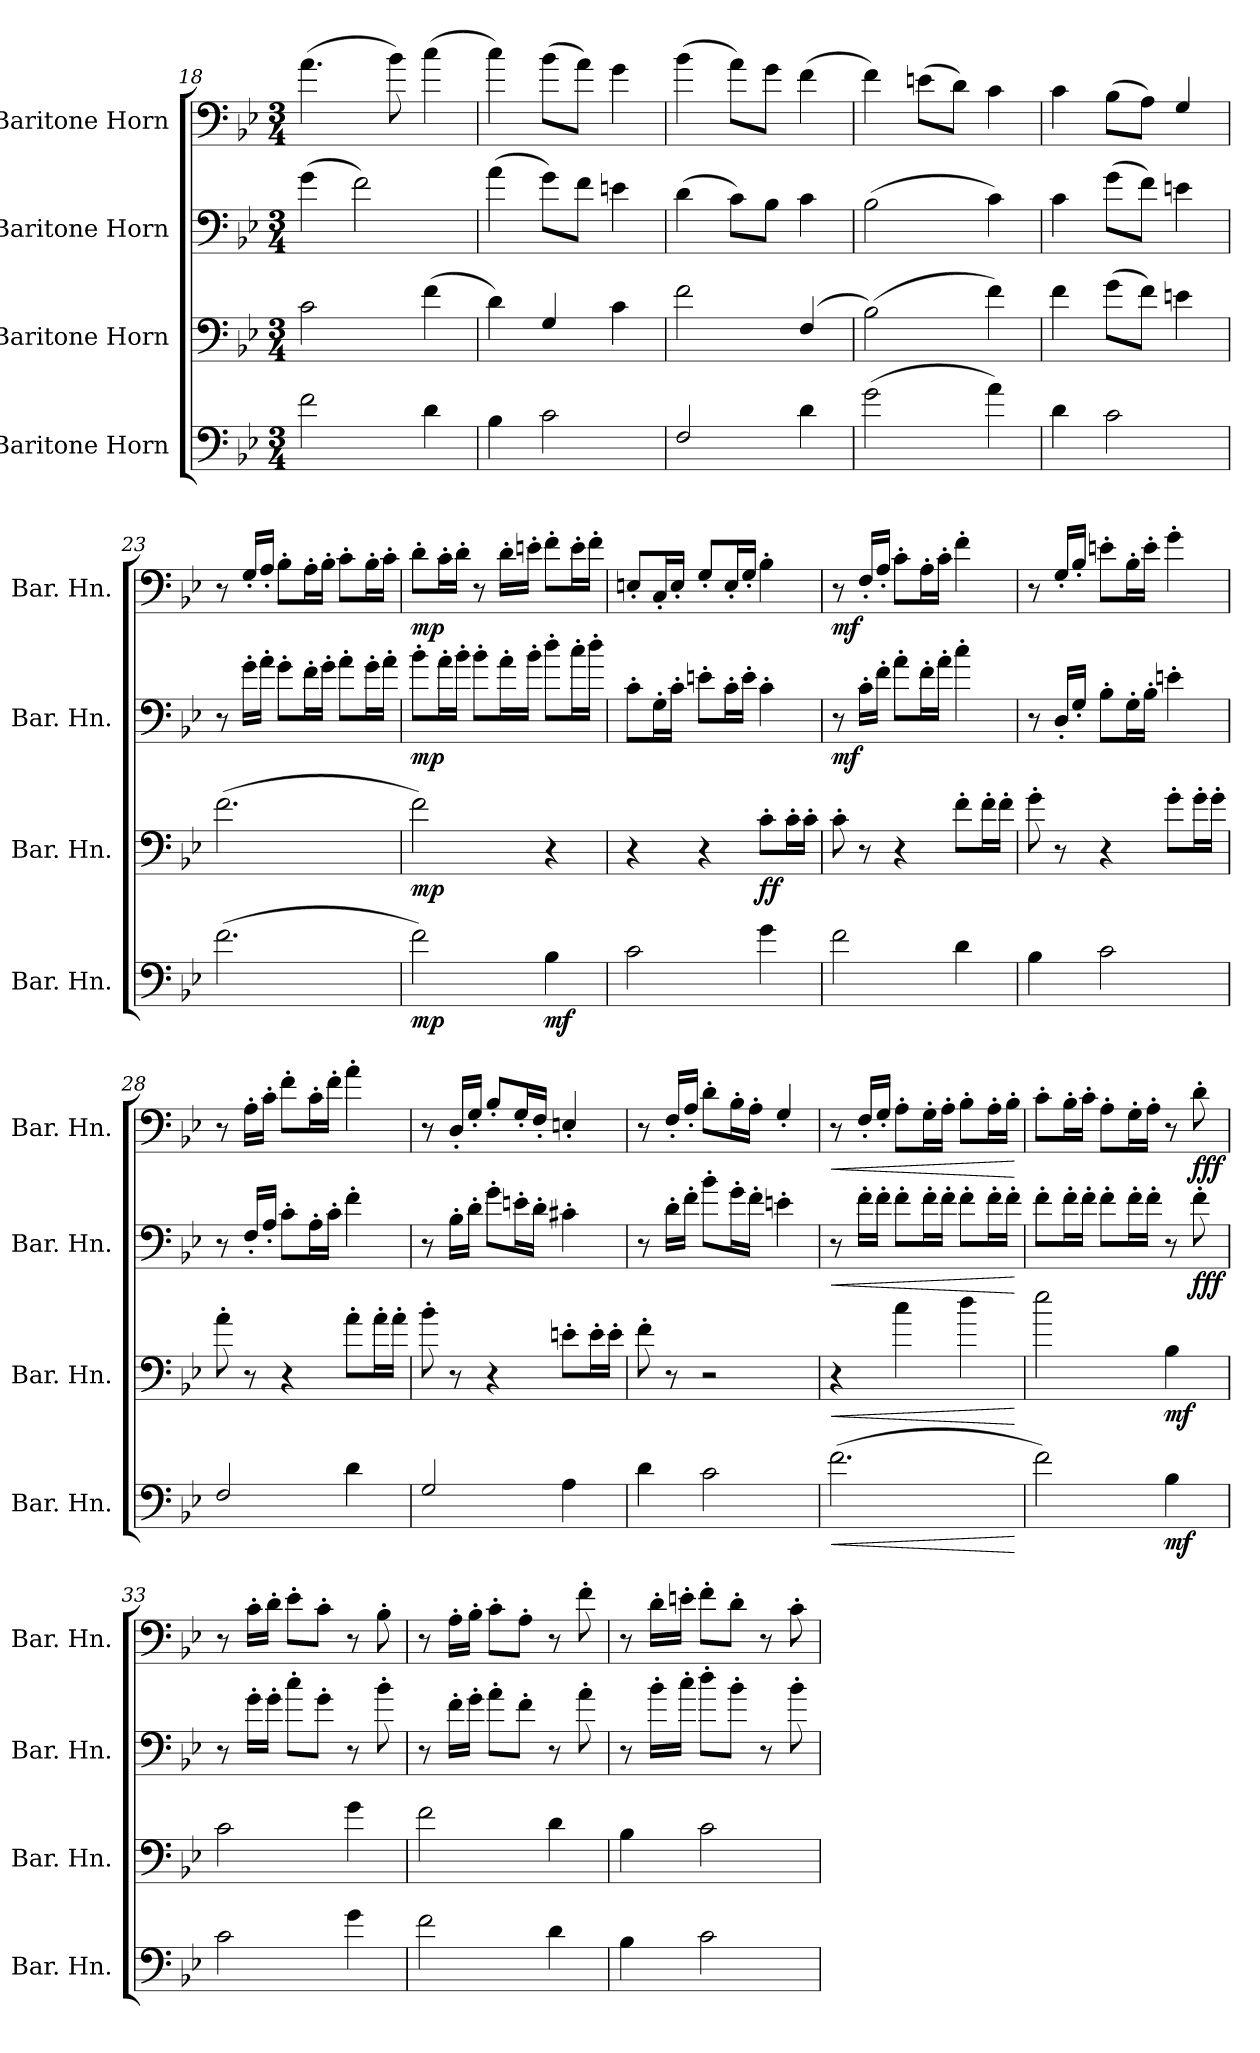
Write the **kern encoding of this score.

**kern	**dynam	**kern	**dynam	**kern	**dynam	**kern	**dynam
*part4	*part4	*part3	*part3	*part2	*part2	*part1	*part1
*staff4	*staff4	*staff3	*staff3	*staff2	*staff2	*staff1	*staff1
*I"Baritone Horn	*	*I"Baritone Horn	*	*I"Baritone Horn	*	*I"Baritone Horn	*
*I'Bar. Hn.	*	*I'Bar. Hn.	*	*I'Bar. Hn.	*	*I'Bar. Hn.	*
*clefF4	*	*clefF4	*	*clefF4	*	*clefF4	*
*ITrd4c7	*	*ITrd4c7	*	*ITrd4c7	*	*ITrd4c7	*
*k[b-e-a-]	*	*k[b-e-a-]	*	*k[b-e-a-]	*	*k[b-e-a-]	*
*E-:	*	*E-:	*	*E-:	*	*E-:	*
*M3/4	*	*M3/4	*	*M3/4	*	*M3/4	*
=18	=18	=18	=18	=18	=18	=18	=18
2B-\	.	2F\	.	(4c\	.	(4.d\	.
.	.	.	.	2B-\)	.	.	.
.	.	.	.	.	.	8e-\)	.
4G\	.	(4B-\	.	.	.	(4f\	.
=19	=19	=19	=19	=19	=19	=19	=19
4E-\	.	4G\)	.	(4d\	.	4f\)	.
2F\	.	4C/	.	8c\L)	.	(8e-\L	.
.	.	.	.	8B-\J	.	8d\J)	.
.	.	4F\	.	4An\	.	4c\	.
!!LO:LB:g=z
=20	=20	=20	=20	=20	=20	=20	=20
2BB-/	.	2B-\	.	(4G\	.	(4e-\	.
.	.	.	.	8F\L)	.	8d\L)	.
.	.	.	.	8E-\J	.	8c\J	.
4G\	.	(4BB-/	.	4F\	.	(4B-\	.
=21	=21	=21	=21	=21	=21	=21	=21
(2c\	.	(2E-\)	.	(2E-\	.	4B-\)	.
.	.	.	.	.	.	(8An\L	.
.	.	.	.	.	.	8G\J)	.
4d\)	.	4B-\)	.	4F\)	.	4F\	.
=22	=22	=22	=22	=22	=22	=22	=22
4G\	.	4B-\	.	4F\	.	4F\	.
2F\	.	(8c\L	.	(8c\L	.	(8E-\L	.
.	.	8B-\J)	.	8B-\J)	.	8D\J)	.
.	.	4An\	.	4An\	.	4C/	.
=23	=23	=23	=23	=23	=23	=23	=23
(2.B-\	.	(2.B-\	.	8r	.	8r	.
.	.	.	.	16c'\LL	.	16C'/LL	.
.	.	.	.	16d'\JJ	.	16D'/JJ	.
.	.	.	.	8c'\L	.	8E-'\L	.
.	.	.	.	16B-'\L	.	16D'\L	.
.	.	.	.	16c'\JJ	.	16E-'\JJ	.
.	.	.	.	8d'\L	.	8F'\L	.
.	.	.	.	16c'\L	.	16E-'\L	.
.	.	.	.	16d'\JJ	.	16F'\JJ	.
=24	=24	=24	=24	=24	=24	=24	=24
!	!LO:DY:b	!	!LO:DY:b	!	!LO:DY:b	!	!LO:DY:b
2B-\)	mp	2B-\)	mp	8e-'\L	mp	8G'\L	mp
.	.	.	.	16d'\L	.	16F'\L	.
.	.	.	.	16e-'\JJ	.	16G'\JJ	.
.	.	.	.	8e-'\L	.	8r	.
.	.	.	.	16d'\L	.	16G'\LL	.
.	.	.	.	16e-'\JJ	.	16An'\JJ	.
!	!LO:DY:b	!	!	!	!	!	!
4E-\	mf	4r	.	8g'\L	.	8B-'\L	.
.	.	.	.	16f'\L	.	16A'\L	.
.	.	.	.	16g'\JJ	.	16B-'\JJ	.
!!LO:PB:g=z
=25	=25	=25	=25	=25	=25	=25	=25
2F\	.	4r	.	8F'\L	.	8AAn'/L	.
.	.	.	.	16C'\L	.	16FF'/L	.
.	.	.	.	16F'\JJ	.	16AA'/JJ	.
.	.	4r	.	8An'\L	.	8C'/L	.
.	.	.	.	16F'\L	.	16AA'/L	.
.	.	.	.	16A'\JJ	.	16C'/JJ	.
!	!	!	!LO:DY:b	!	!	!	!
4c\	.	8F'\L	ff	4F'\	.	4E-'\	.
.	.	16F'\L	.	.	.	.	.
.	.	16F'\JJ	.	.	.	.	.
=26	=26	=26	=26	=26	=26	=26	=26
!	!	!	!	!	!LO:DY:b	!	!LO:DY:b
2B-\	.	8F'\	.	8r	mf	8r	mf
.	.	8r	.	16F'\LL	.	16BB-'/LL	.
.	.	.	.	16B-'\JJ	.	16D'/JJ	.
.	.	4r	.	8d'\L	.	8F'\L	.
.	.	.	.	16B-'\L	.	16D'\L	.
.	.	.	.	16d'\JJ	.	16F'\JJ	.
4G\	.	8B-'\L	.	4f'\	.	4B-'\	.
.	.	16B-'\L	.	.	.	.	.
.	.	16B-'\JJ	.	.	.	.	.
=27	=27	=27	=27	=27	=27	=27	=27
4E-\	.	8c'\	.	8r	.	8r	.
.	.	8r	.	16GG'/LL	.	16C'/LL	.
.	.	.	.	16C'/JJ	.	16E-'/JJ	.
2F\	.	4r	.	8E-'\L	.	8An'\L	.
.	.	.	.	16C'\L	.	16E-'\L	.
.	.	.	.	16E-'\JJ	.	16A'\JJ	.
.	.	8c'\L	.	4An'\	.	4c'\	.
.	.	16c'\L	.	.	.	.	.
.	.	16c'\JJ	.	.	.	.	.
=28	=28	=28	=28	=28	=28	=28	=28
2BB-/	.	8d'\	.	8r	.	8r	.
.	.	8r	.	16BB-'/LL	.	16D'\LL	.
.	.	.	.	16D'/JJ	.	16F'\JJ	.
.	.	4r	.	8F'\L	.	8B-'\L	.
.	.	.	.	16D'\L	.	16F'\L	.
.	.	.	.	16F'\JJ	.	16B-'\JJ	.
4G\	.	8d'\L	.	4B-'\	.	4d'\	.
.	.	16d'\L	.	.	.	.	.
.	.	16d'\JJ	.	.	.	.	.
!!LO:LB:g=z
=29	=29	=29	=29	=29	=29	=29	=29
2C/	.	8e-'\	.	8r	.	8r	.
.	.	8r	.	16E-'\LL	.	16GG'/LL	.
.	.	.	.	16G'\JJ	.	16C'/JJ	.
.	.	4r	.	8c'\L	.	8E-'/L	.
.	.	.	.	16An'\L	.	16C'/L	.
.	.	.	.	16G'\JJ	.	16BB-'/JJ	.
4D\	.	8An'\L	.	4F#X'\	.	4AAn'/	.
.	.	16A'\L	.	.	.	.	.
.	.	16A'\JJ	.	.	.	.	.
=30	=30	=30	=30	=30	=30	=30	=30
4G\	.	8B-'\	.	8r	.	8r	.
.	.	8r	.	16G'\LL	.	16BB-'/LL	.
.	.	.	.	16B-'\JJ	.	16D'/JJ	.
2F\	.	2r	.	8e-'\L	.	8G'\L	.
.	.	.	.	16c'\L	.	16E-'\L	.
.	.	.	.	16B-'\JJ	.	16D'\JJ	.
.	.	.	.	4An'\	.	4C'/	.
=31	=31	=31	=31	=31	=31	=31	=31
!	!LO:HP:b	!	!LO:HP:b	!	!LO:HP:b	!	!LO:HP:b
(2.B-\	<	4r	<	8r	<	8r	<
.	.	.	.	16B-'\LL	.	16BB-'/LL	.
.	.	.	.	16B-'\JJ	.	16C'/JJ	.
.	.	4f\	.	8B-'\L	.	8D'\L	.
.	.	.	.	16B-'\L	.	16C'\L	.
.	.	.	.	16B-'\JJ	.	16D'\JJ	.
.	.	4g\	.	8B-'\L	.	8E-'\L	.
.	.	.	.	16B-'\L	.	16D'\L	.
.	.	.	.	16B-'\JJ	.	16E-'\JJ	.
.	[	.	[	.	[	.	[
=32	=32	=32	=32	=32	=32	=32	=32
2B-\)	.	2a-\	.	8B-'\L	.	8F'\L	.
.	.	.	.	16B-'\L	.	16E-'\L	.
.	.	.	.	16B-'\JJ	.	16F'\JJ	.
.	.	.	.	8B-'\L	.	8D'\L	.
.	.	.	.	16B-'\L	.	16C'\L	.
.	.	.	.	16B-'\JJ	.	16D'\JJ	.
!	!LO:DY:b	!	!LO:DY:b	!	!	!	!
4E-\	mf	4E-\	mf	8r	.	8r	.
!	!	!	!	!	!LO:DY:b	!	!LO:DY:b
.	.	.	.	8B-'\	fff	8G'\	fff
!!LO:LB:g=z
=33	=33	=33	=33	=33	=33	=33	=33
2F\	.	2F\	.	8r	.	8r	.
.	.	.	.	16c'\LL	.	16F'\LL	.
.	.	.	.	16c'\JJ	.	16G'\JJ	.
.	.	.	.	8f'\L	.	8A-'\L	.
.	.	.	.	8c'\J	.	8F'\J	.
4c\	.	4c\	.	8r	.	8r	.
.	.	.	.	8e-'\	.	8E-'\	.
=34	=34	=34	=34	=34	=34	=34	=34
2B-\	.	2B-\	.	8r	.	8r	.
.	.	.	.	16B-'\LL	.	16D'\LL	.
.	.	.	.	16c'\JJ	.	16E-'\JJ	.
.	.	.	.	8d'\L	.	8F'\L	.
.	.	.	.	8B-'\J	.	8D'\J	.
4G\	.	4G\	.	8r	.	8r	.
.	.	.	.	8d'\	.	8B-'\	.
=35	=35	=35	=35	=35	=35	=35	=35
4E-\	.	4E-\	.	8r	.	8r	.
.	.	.	.	16e-'\LL	.	16G'\LL	.
.	.	.	.	16f'\JJ	.	16An'\JJ	.
2F\	.	2F\	.	8g'\L	.	8B-'\L	.
.	.	.	.	8e-'\J	.	8G'\J	.
.	.	.	.	8r	.	8r	.
.	.	.	.	8e-'\	.	8F'\	.
=	=	=	=	=	=	=	=
*-	*-	*-	*-	*-	*-	*-	*-
